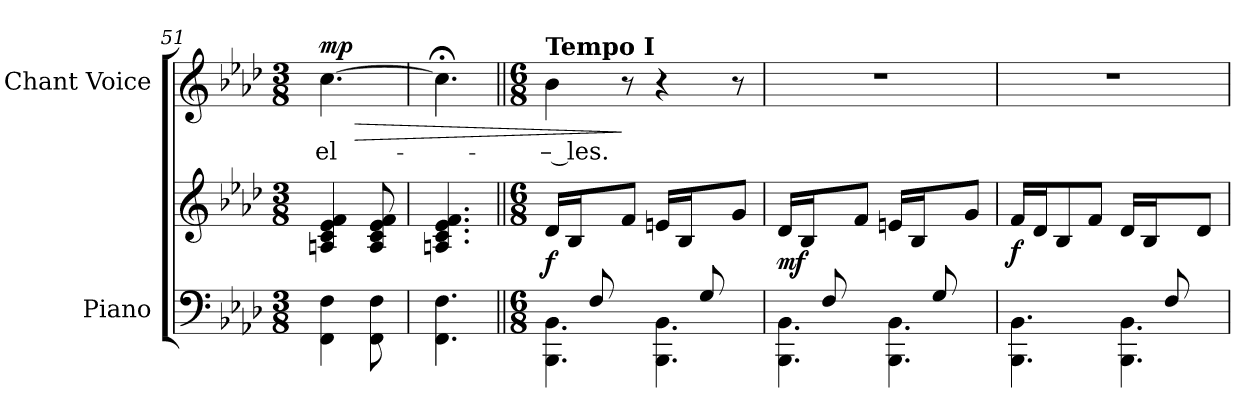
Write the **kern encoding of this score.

**kern	**kern	**dynam	**kern	**text	**dynam
*part2	*part2	*part2	*part1	*part1	*part1
*staff3	*staff2	*staff2/3	*staff1	*staff1	*staff1
*I"Piano	*	*	*I"Chant Voice	*	*
*I'Pno	*	*	*	*	*
*clefF4	*clefG2	*	*clefG2	*	*
*k[b-e-a-d-]	*k[b-e-a-d-]	*	*k[b-e-a-d-]	*	*
*M3/8	*M3/8	*	*M3/8	*	*
=51	=51	=51	=51	=51	=51
!	!	!	!	!LO:LY:b	!LO:HP:b
!	!	!	!	!	!LO:DY:n=1:a
4FF\ 4F\	4An/ 4c/ 4e-/ 4f/	.	[4.cc\	el-	> mp
8FF\ 8F\	8A/ 8c/ 8e-/ 8f/	.	.	.	.
=52	=52	=52	=52	=52	=52
4.FF\ 4.F\	4.An/ 4.c/ 4.e-/ 4.f/	.	4.cc;<\]	.	.
!!LO:LB:g=z
=53||	=53||	=53||	=53||	=53||	=53||
*M6/8	*M6/8	*	*M6/8	*	*
*^	*	*	*	*	*
!	!	!	!	!LO:TX:a:B:t=Tempo I	!	!
!	!	!	!LO:DY:b	!	!LO:LY:b	!
8ryy	4.BBB-\ 4.BB-\	16d-/LL	f	4b-\	-– les.	.
.	.	16B-/J	.	.	.	.
8F/	.	8ryy	.	.	.	.
4ryy	.	8f/J	.	8r	.	]
.	4.BBB-\ 4.BB-\	16en/LL	.	4r	.	.
.	.	16B-/J	.	.	.	.
8G/	.	8ryy	.	.	.	.
8ryy	.	8g/J	.	8r	.	.
=54	=54	=54	=54	=54	=54	=54
!	!	!	!LO:DY:b	!	!	!
8ryy	4.BBB-\ 4.BB-\	16d-/LL	mf	2.r	.	.
.	.	16B-/J	.	.	.	.
8F/	.	8ryy	.	.	.	.
4ryy	.	8f/J	.	.	.	.
.	4.BBB-\ 4.BB-\	16en/LL	.	.	.	.
.	.	16B-/J	.	.	.	.
8G/	.	8ryy	.	.	.	.
8ryy	.	8g/J	.	.	.	.
=55	=55	=55	=55	=55	=55	=55
!	!	!	!LO:DY:b	!	!	!
2ryy	4.BBB-\ 4.BB-\	16f/LL	f	2.r	.	.
.	.	16d-/J	.	.	.	.
.	.	8B-/	.	.	.	.
.	.	8f/J	.	.	.	.
.	4.BBB-\ 4.BB-\	16d-/LL	.	.	.	.
.	.	16B-/J	.	.	.	.
8F/	.	8ryy	.	.	.	.
8ryy	.	8d-/J	.	.	.	.
*v	*v	*	*	*	*	*
=	=	=	=	=	=
*-	*-	*-	*-	*-	*-
